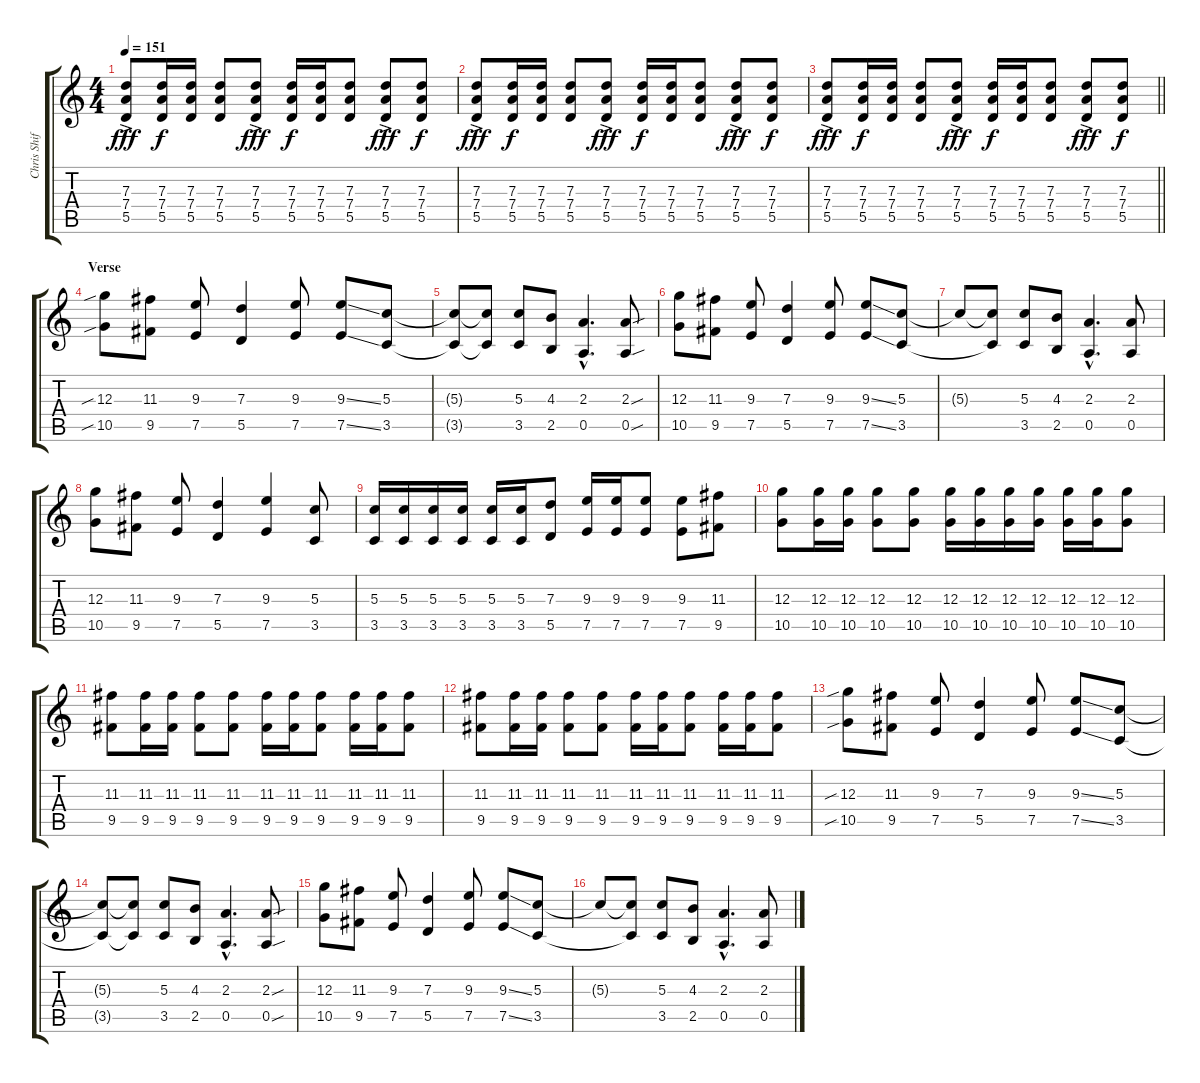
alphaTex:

\track ("Chris Shiflett" "Chris Shif") {instrument overdrivenguitar}
\staff {score tabs}
\tuning (E4 B3 G3 D3 A2 E2) {hide}
\ts (4 4)
\tempo 151
\clef g2
\ks c
(7.3{ac} 7.4 5.5{ac}).8{dy fff} (7.3 7.4 5.5).16{dy f} (7.3 7.4 5.5).16 (7.3 7.4 5.5).8 (7.3{ac} 7.4 5.5{ac}).8{dy fff} (7.3 7.4 5.5).16{dy f} (7.3 7.4 5.5).16 (7.3 7.4 5.5).8 (7.3{ac} 7.4 5.5{ac}).8{dy fff} (7.3 7.4 5.5).8{dy f} |
(7.3{ac} 7.4 5.5{ac}).8{dy fff} (7.3 7.4 5.5).16{dy f} (7.3 7.4 5.5).16 (7.3 7.4 5.5).8 (7.3{ac} 7.4 5.5{ac}).8{dy fff} (7.3 7.4 5.5).16{dy f} (7.3 7.4 5.5).16 (7.3 7.4 5.5).8 (7.3{ac} 7.4 5.5{ac}).8{dy fff} (7.3 7.4 5.5).8{dy f} |
\barLineRight lightlight
(7.3{ac} 7.4 5.5{ac}).8{dy fff} (7.3 7.4 5.5).16{dy f} (7.3 7.4 5.5).16 (7.3 7.4 5.5).8 (7.3{ac} 7.4 5.5{ac}).8{dy fff} (7.3 7.4 5.5).16{dy f} (7.3 7.4 5.5).16 (7.3 7.4 5.5).8 (7.3{ac} 7.4 5.5{ac}).8{dy fff} (7.3 7.4 5.5).8{dy f} |
\section ("" "Verse")
(12.3{sib} 10.5{sib}).8 (11.3 9.5).8 (9.3 7.5).8 (7.3 5.5).4 (9.3 7.5).8 (9.3{ss} 7.5{ss}).8 (5.3 3.5).8 |
(5.3{t} 3.5{t}).8 (5.3{t} 3.5{t}).8 (5.3 3.5).8 (4.3 2.5).8 (2.3{hac} 0.5{hac}).4{d} (2.3{sou} 0.5{sou}).8 |
(12.3 10.5).8 (11.3 9.5).8 (9.3 7.5).8 (7.3 5.5).4 (9.3 7.5).8 (9.3{ss} 7.5{ss}).8 (5.3 3.5).8 |
5.3{t}.8 (5.3{t} 3.5{t}).8 (5.3 3.5).8 (4.3 2.5).8 (2.3{hac} 0.5{hac}).4{d} (2.3 0.5).8 |
(12.3 10.5).8 (11.3 9.5).8 (9.3 7.5).8 (7.3 5.5).4 (9.3 7.5).4 (5.3 3.5).8 |
(5.3 3.5).16 (5.3 3.5).16 (5.3 3.5).16 (5.3 3.5).16 (5.3 3.5).16 (5.3 3.5).16 (7.3 5.5).8 (9.3 7.5).16 (9.3 7.5).16 (9.3 7.5).8 (9.3 7.5).8 (11.3 9.5).8 |
(12.3 10.5).8 (12.3 10.5).16 (12.3 10.5).16 (12.3 10.5).8 (12.3 10.5).8 (12.3 10.5).16 (12.3 10.5).16 (12.3 10.5).16 (12.3 10.5).16 (12.3 10.5).16 (12.3 10.5).16 (12.3 10.5).8 |
(11.3 9.5).8 (11.3 9.5).16 (11.3 9.5).16 (11.3 9.5).8 (11.3 9.5).8 (11.3 9.5).16 (11.3 9.5).16 (11.3 9.5).8 (11.3 9.5).16 (11.3 9.5).16 (11.3 9.5).8 |
(11.3 9.5).8 (11.3 9.5).16 (11.3 9.5).16 (11.3 9.5).8 (11.3 9.5).8 (11.3 9.5).16 (11.3 9.5).16 (11.3 9.5).8 (11.3 9.5).16 (11.3 9.5).16 (11.3 9.5).8 |
(12.3{sib} 10.5{sib}).8 (11.3 9.5).8 (9.3 7.5).8 (7.3 5.5).4 (9.3 7.5).8 (9.3{ss} 7.5{ss}).8 (5.3 3.5).8 |
(5.3{t} 3.5{t}).8 (5.3{t} 3.5{t}).8 (5.3 3.5).8 (4.3 2.5).8 (2.3{hac} 0.5{hac}).4{d} (2.3{sou} 0.5{sou}).8 |
(12.3 10.5).8 (11.3 9.5).8 (9.3 7.5).8 (7.3 5.5).4 (9.3 7.5).8 (9.3{ss} 7.5{ss}).8 (5.3 3.5).8 |
5.3{t}.8 (5.3{t} 3.5{t}).8 (5.3 3.5).8 (4.3 2.5).8 (2.3{hac} 0.5{hac}).4{d} (2.3 0.5).8
